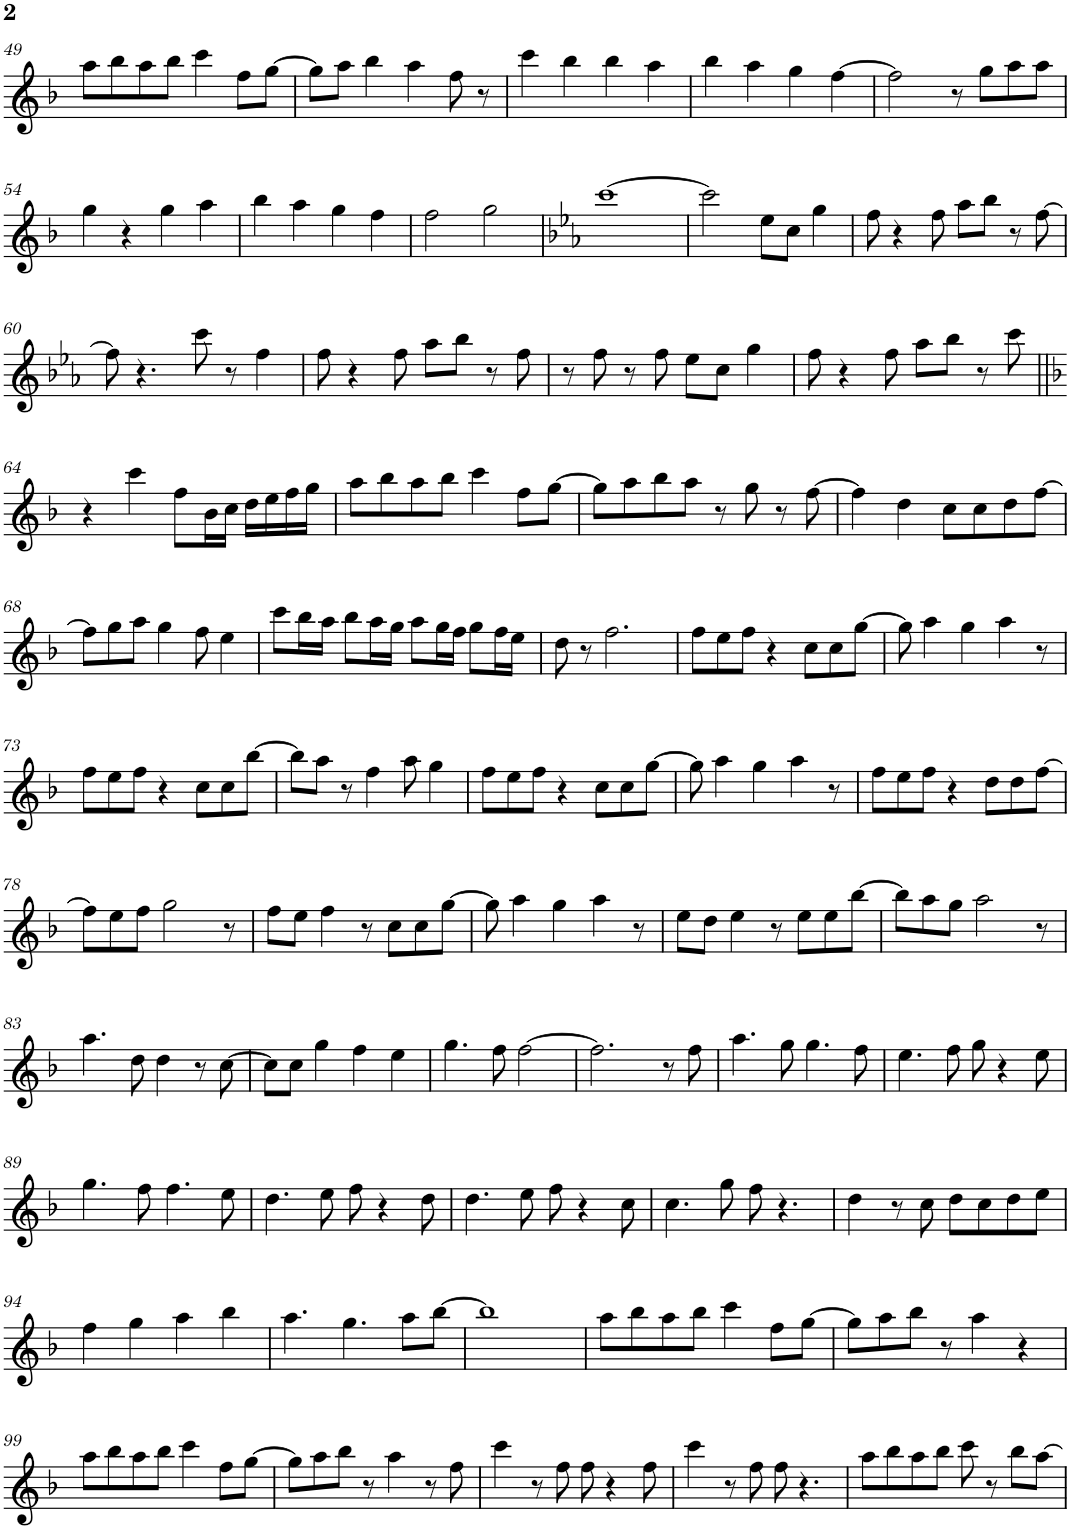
**kern
*part1
*staff1
*I"Piano
*I'Pno.
!!LO:PB:g=z
*clefG2
*k[b-]
*M4/4
=49
8aa\L
8bb-\
8aa\
8bb-\J
4ccc\
8ff\L
[8gg\J
=50
8gg\L]
8aa\J
4bb-\
4aa\
8ff\
8r
=51
4ccc\
4bb-\
4bb-\
4aa\
=52
4bb-\
4aa\
4gg\
[4ff\
=53
2ff\]
8r
8gg\L
8aa\
8aa\J
!!LO:LB:g=z
=54
4gg\
4r
4gg\
4aa\
=55
4bb-\
4aa\
4gg\
4ff\
=56
2ff\
2gg\
=57
*k[b-e-a-]
[1ccc
=58
2ccc\]
8ee-\L
8cc\J
4gg\
=59
8ff\
4r
8ff\
8aa-\L
8bb-\J
8r
[8ff\
!!LO:LB:g=z
=60
8ff\]
4.r
8ccc\
8r
4ff\
=61
8ff\
4r
8ff\
8aa-\L
8bb-\J
8r
8ff\
=62
8r
8ff\
8r
8ff\
8ee-\L
8cc\J
4gg\
=63
8ff\
4r
8ff\
8aa-\L
8bb-\J
8r
8ccc\
!!LO:LB:g=z
=64||
*k[b-]
4r
4ccc\
8ff\L
16b-\L
16cc\JJ
16dd\LL
16ee\
16ff\
16gg\JJ
=65
8aa\L
8bb-\
8aa\
8bb-\J
4ccc\
8ff\L
[8gg\J
=66
8gg\L]
8aa\
8bb-\
8aa\J
8r
8gg\
8r
[8ff\
=67
4ff\]
4dd\
8cc\L
8cc\
8dd\
[8ff\J
!!LO:LB:g=z
=68
8ff\L]
8gg\
8aa\J
4gg\
8ff\
4ee\
=69
8ccc\L
16bb-\L
16aa\JJ
8bb-\L
16aa\L
16gg\JJ
8aa\L
16gg\L
16ff\JJ
8gg\L
16ff\L
16ee\JJ
=70
8dd\
8r
2.ff\
=71
8ff\L
8ee\
8ff\J
4r
8cc\L
8cc\
[8gg\J
=72
8gg\]
4aa\
4gg\
4aa\
8r
!!LO:LB:g=z
=73
8ff\L
8ee\
8ff\J
4r
8cc\L
8cc\
[8bb-\J
=74
8bb-\L]
8aa\J
8r
4ff\
8aa\
4gg\
=75
8ff\L
8ee\
8ff\J
4r
8cc\L
8cc\
[8gg\J
=76
8gg\]
4aa\
4gg\
4aa\
8r
=77
8ff\L
8ee\
8ff\J
4r
8dd\L
8dd\
[8ff\J
!!LO:LB:g=z
=78
8ff\L]
8ee\
8ff\J
2gg\
8r
=79
8ff\L
8ee\J
4ff\
8r
8cc\L
8cc\
[8gg\J
=80
8gg\]
4aa\
4gg\
4aa\
8r
=81
8ee\L
8dd\J
4ee\
8r
8ee\L
8ee\
[8bb-\J
=82
8bb-\L]
8aa\
8gg\J
2aa\
8r
!!LO:LB:g=z
=83
4.aa\
8dd\
4dd\
8r
[8cc\
=84
8cc\L]
8cc\J
4gg\
4ff\
4ee\
=85
4.gg\
8ff\
[2ff\
=86
2.ff\]
8r
8ff\
=87
4.aa\
8gg\
4.gg\
8ff\
=88
4.ee\
8ff\
8gg\
4r
8ee\
!!LO:LB:g=z
=89
4.gg\
8ff\
4.ff\
8ee\
=90
4.dd\
8ee\
8ff\
4r
8dd\
=91
4.dd\
8ee\
8ff\
4r
8cc\
=92
4.cc\
8gg\
8ff\
4.r
=93
4dd\
8r
8cc\
8dd\L
8cc\
8dd\
8ee\J
!!LO:LB:g=z
=94
4ff\
4gg\
4aa\
4bb-\
=95
4.aa\
4.gg\
8aa\L
[8bb-\J
=96
1bb-]
=97
8aa\L
8bb-\
8aa\
8bb-\J
4ccc\
8ff\L
[8gg\J
=98
8gg\L]
8aa\
8bb-\J
8r
4aa\
4r
!!LO:LB:g=z
=99
8aa\L
8bb-\
8aa\
8bb-\J
4ccc\
8ff\L
[8gg\J
=100
8gg\L]
8aa\
8bb-\J
8r
4aa\
8r
8ff\
=101
4ccc\
8r
8ff\
8ff\
4r
8ff\
=102
4ccc\
8r
8ff\
8ff\
4.r
=103
8aa\L
8bb-\
8aa\
8bb-\J
8ccc\
8r
8bb-\L
[8aa\J
=
*-
